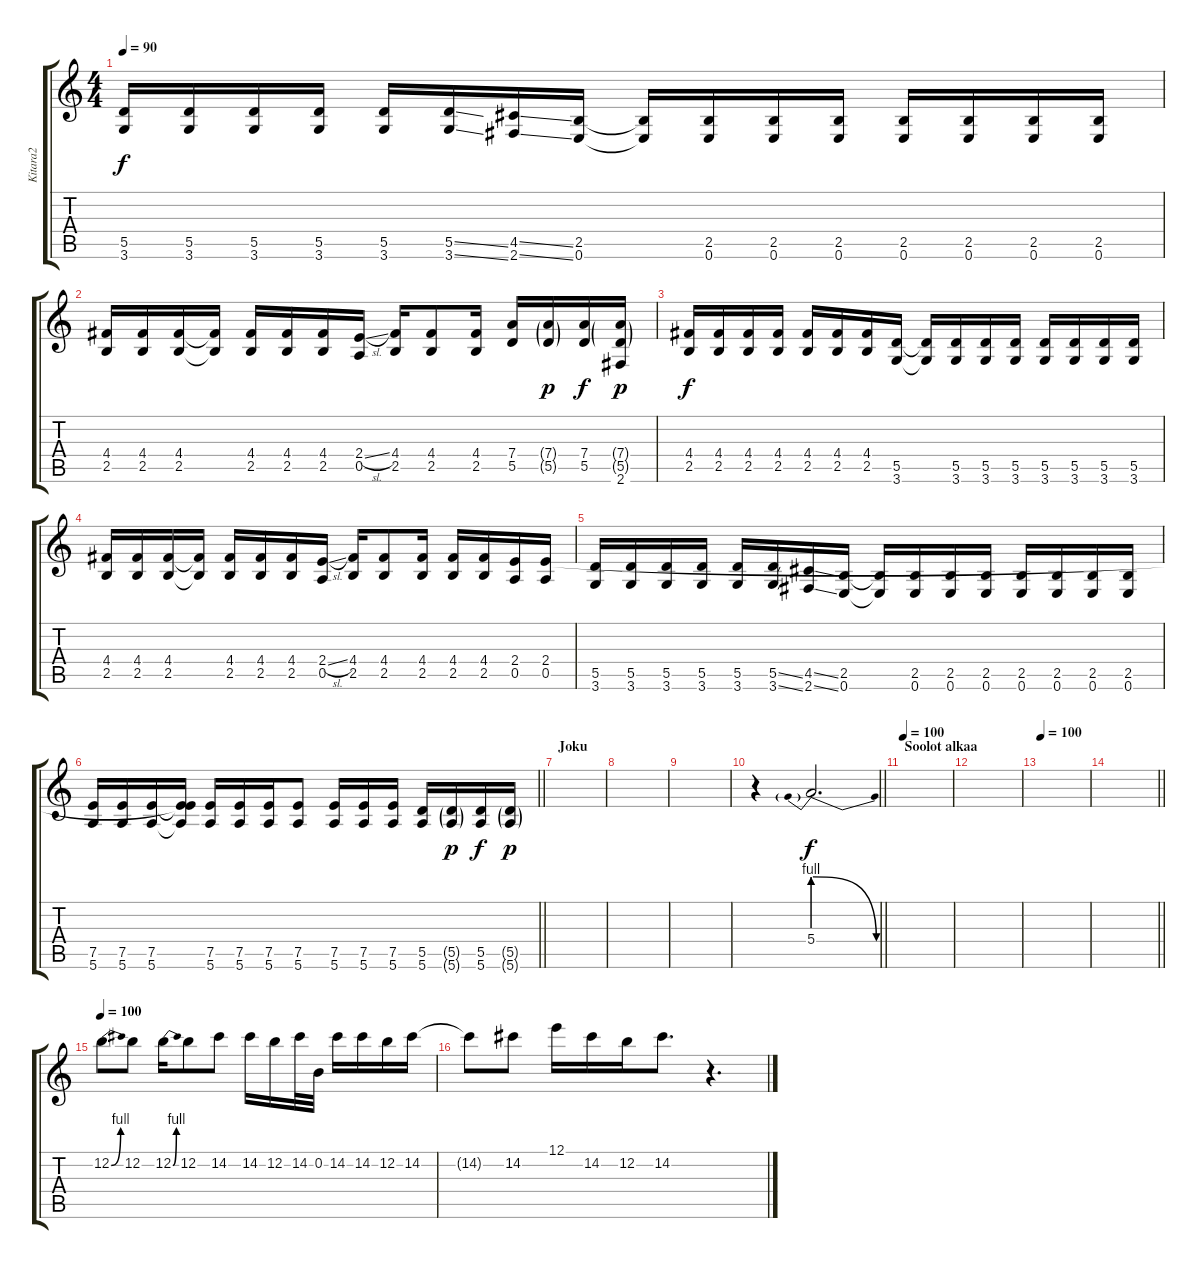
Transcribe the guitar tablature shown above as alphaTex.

\track ("Kitara2" "Kitara2") {instrument overdrivenguitar}
\staff {score tabs}
\tuning (E4 B3 G3 D3 A2 E2) {hide}
\ts (4 4)
\tempo 90
\clef g2
\ks c
(5.5 3.6).16{dy f} (5.5 3.6).16 (5.5 3.6).16 (5.5 3.6).16 (5.5 3.6).16 (5.5{ss} 3.6{ss}).16 (4.5{ss} 2.6{ss}).16 (2.5 0.6).16 (2.5{t} 0.6{t}).16 (2.5 0.6).16 (2.5 0.6).16 (2.5 0.6).16 (2.5 0.6).16 (2.5 0.6).16 (2.5 0.6).16 (2.5 0.6).16 |
(4.4 2.5).16 (4.4 2.5).16 (4.4 2.5).16 (4.4{t} 2.5{t}).16 (4.4 2.5).16 (4.4 2.5).16 (4.4 2.5).16 (2.4{sl} 0.5).16 (4.4 2.5).16 (4.4 2.5).8 (4.4 2.5).16 (7.4 5.5).16 (7.4{g} 5.5{g}).16{dy p} (7.4 5.5).16{dy f} (7.4{g} 5.5{g} 2.6).16{dy p} |
(4.4 2.5).16{dy f} (4.4 2.5).16 (4.4 2.5).16 (4.4 2.5).16 (4.4 2.5).16 (4.4 2.5).16 (4.4 2.5).16 (5.5 3.6).16 (5.5{t} 3.6{t}).16 (5.5 3.6).16 (5.5 3.6).16 (5.5 3.6).16 (5.5 3.6).16 (5.5 3.6).16 (5.5 3.6).16 (5.5 3.6).16 |
(4.4 2.5).16 (4.4 2.5).16 (4.4 2.5).16 (4.4{t} 2.5{t}).16 (4.4 2.5).16 (4.4 2.5).16 (4.4 2.5).16 (2.4{sl} 0.5).16 (4.4 2.5).16 (4.4 2.5).8 (4.4 2.5).16 (4.4 2.5).16 (4.4 2.5).16 (2.4 0.5).16 (2.4 0.5).16 |
(5.5 3.6).16 (5.5 3.6).16 (5.5 3.6).16 (5.5 3.6).16 (5.5 3.6).16 (5.5{ss} 3.6{ss}).16 (4.5{ss} 2.6{ss}).16 (2.5 0.6).16 (2.5{t} 0.6{t}).16 (2.5 0.6).16 (2.5 0.6).16 (2.5 0.6).16 (2.5 0.6).16 (2.5 0.6).16 (2.5 0.6).16 (2.5 0.6).16 |
\barLineRight lightlight
(7.5 5.6).16 (7.5 5.6).16 (7.5 5.6).16 (2.4{t} 7.5{t} 5.6{t}).16 (7.5 5.6).16 (7.5 5.6).16 (7.5 5.6).16 (7.5 5.6).8 (7.5 5.6).16 (7.5 5.6).16 (7.5 5.6).16 (5.5 5.6).16 (5.5{g} 5.6{g}).16{dy p} (5.5 5.6).16{dy f} (5.5{g} 5.6{g}).16{dy p} |
\section ("" "Joku")
|
|
|
\barLineRight lightlight
r.4 5.4{be (prebendrelease 0 4 60 0)}.2{d dy f} |
\section ("" "Soolot alkaa")
\tempo 100
|
|
\tempo 100
|
\barLineRight lightlight
|
\tempo 100
12.2{be (bend 0 0 60 4)}.8 12.2.8 12.2{be (bend 0 0 60 4)}.16 12.2.8 14.2.8 14.2.16 12.2.16 14.2.32 0.2.32 14.2.16 14.2.16 12.2.16 14.2.16 |
14.2{t}.8 14.2.8 12.1.16 14.2.16 12.2.16 14.2.8{d} r.4{d}
